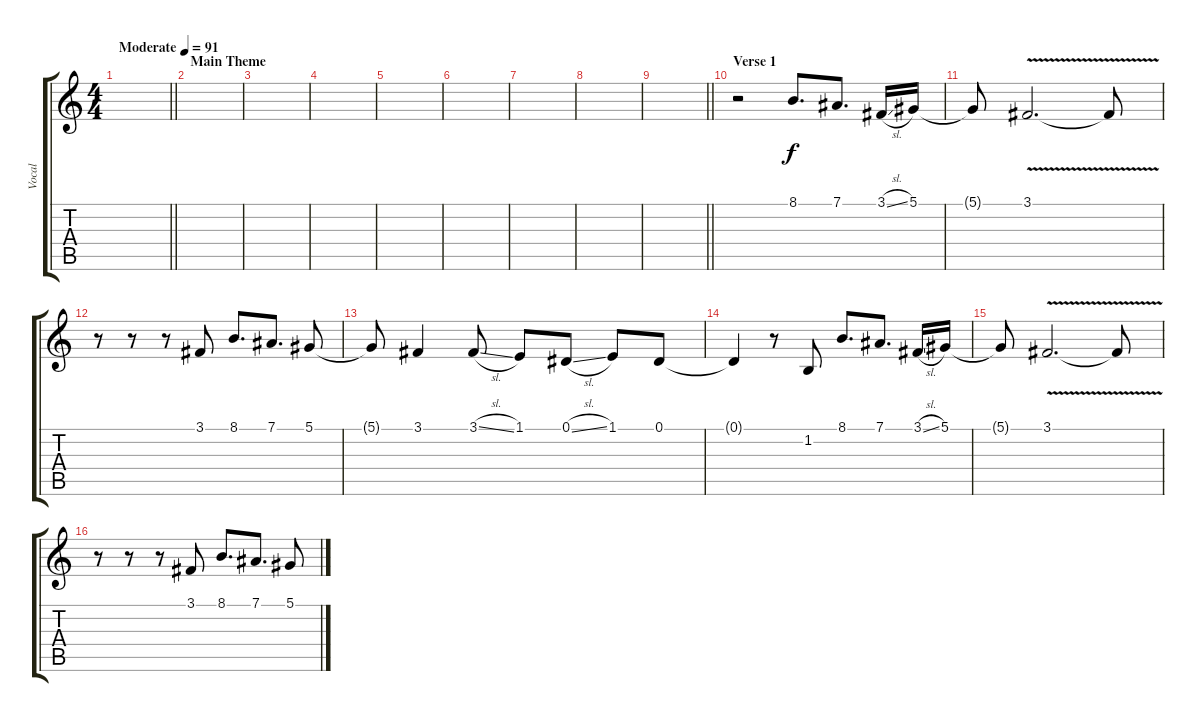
\track ("Vocal" "Vocal") {instrument lead2sawtooth}
\staff {score tabs}
\tuning (Eb4 Bb3 Gb3 Db3 Ab2 Db2) {hide}
\ts (4 4)
\tempo (91 "Moderate")
\clef g2
\barLineRight lightlight
\ks c
|
\section ("" "Main Theme")
|
|
|
|
|
|
|
\barLineRight lightlight
|
\section ("" "Verse 1")
r.2 8.1.8{d} 7.1.8{d} 3.1{sl}.16 5.1.16 |
5.1{t}.8 3.1{v}.2{d} 3.1{t}.8 |
r.8 r.8 r.8 3.1.8 8.1.8{d} 7.1.8{d} 5.1.8 |
5.1{t}.8 3.1.4 3.1{sl}.8 1.1.8 0.1{sl}.8 1.1.8 0.1.8 |
0.1{t}.4 r.8 1.2.8 8.1.8{d} 7.1.8{d} 3.1{sl}.16 5.1.16 |
5.1{t}.8 3.1{v}.2{d} 3.1{t}.8 |
r.8 r.8 r.8 3.1.8 8.1.8{d} 7.1.8{d} 5.1{ss}.8
